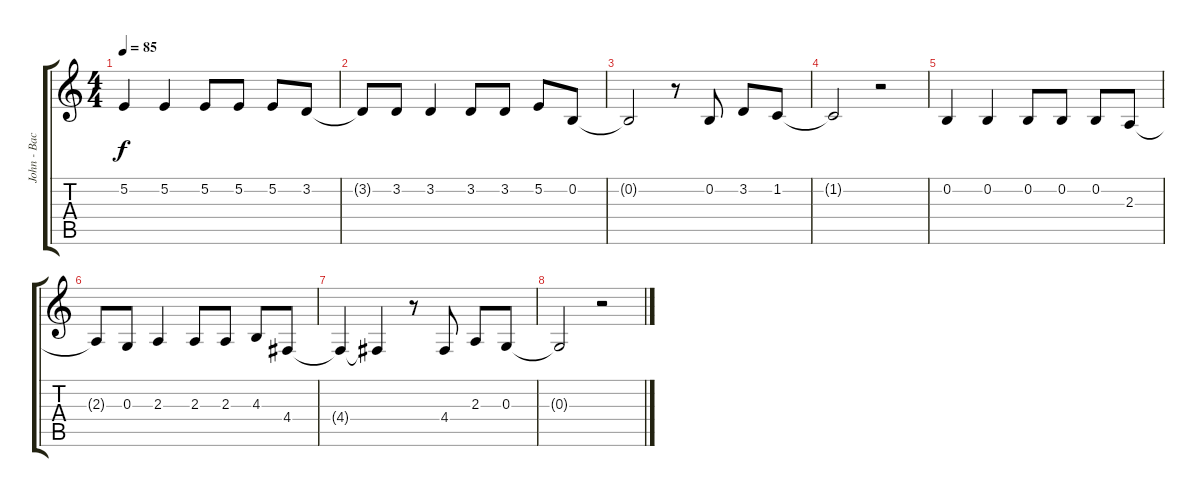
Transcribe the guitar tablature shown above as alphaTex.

\track ("John - Backing vocals" "John - Bac") {instrument choiraahs}
\staff {score tabs}
\tuning (E4 B3 G3 D3 A2 E2) {hide}
\ts (4 4)
\tempo 85
\clef g2
\ks c
5.2.4{dy f} 5.2.4 5.2.8 5.2.8 5.2.8 3.2.8 |
3.2{t}.8 3.2.8 3.2.4 3.2.8 3.2.8 5.2.8 0.2.8 |
0.2{t}.2 r.8 0.2.8 3.2.8 1.2.8 |
1.2{t}.2 r.2 |
0.2.4 0.2.4 0.2.8 0.2.8 0.2.8 2.3.8 |
2.3{t}.8 0.3.8 2.3.4 2.3.8 2.3.8 4.3.8 4.4.8 |
4.4{t}.4 4.4{t}.4 r.8 4.4.8 2.3.8 0.3.8 |
0.3{t}.2 r.2
